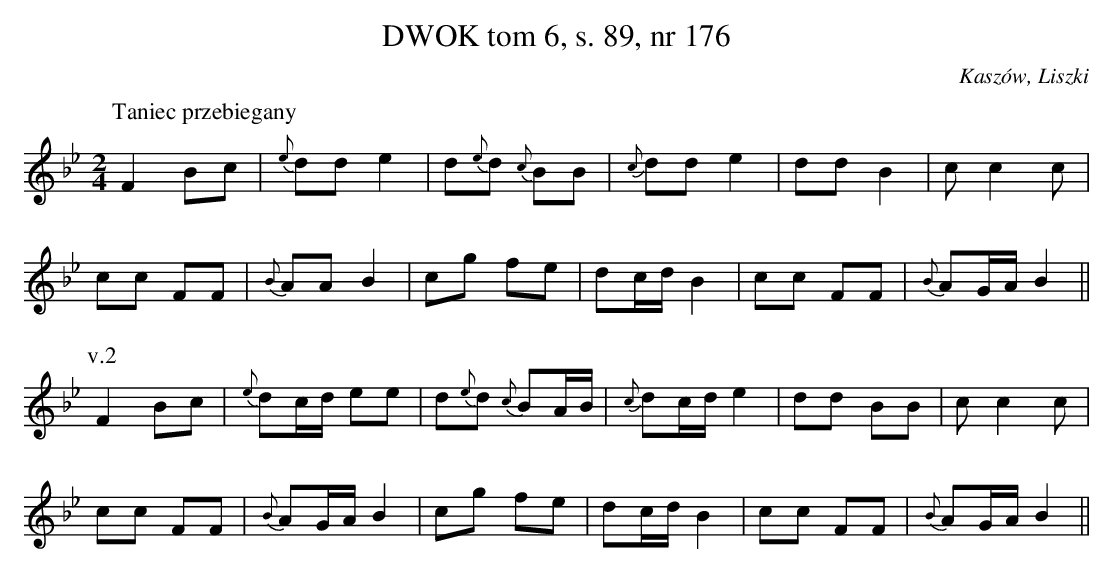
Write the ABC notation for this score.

X:1
T:DWOK tom 6, s. 89, nr 176
O: Kaszów, Liszki
L:1/16
M:2/4
K:Bb
P:Taniec przebiegany
F4 B2c2|{e}d2d2 e4|d2{e}d2 {c }B2B2|{c}d2d2 e4|d2d2 B4|c2c4c2|
c2c2 F2F2|{B}A2A2 B4|c2g2 f2e2|d2cd B4|c2c2 F2F2|{B}A2GA B4||
P:v.2
F4 B2c2|{e}d2cd e2e2|d2{e}d2 {c }B2AB|{c}d2cd e4|d2d2 B2B2|c2c4c2|
c2c2 F2F2|{B}A2GA B4|c2g2 f2e2|d2cd B4|c2c2 F2F2|{B}A2GA B4||
